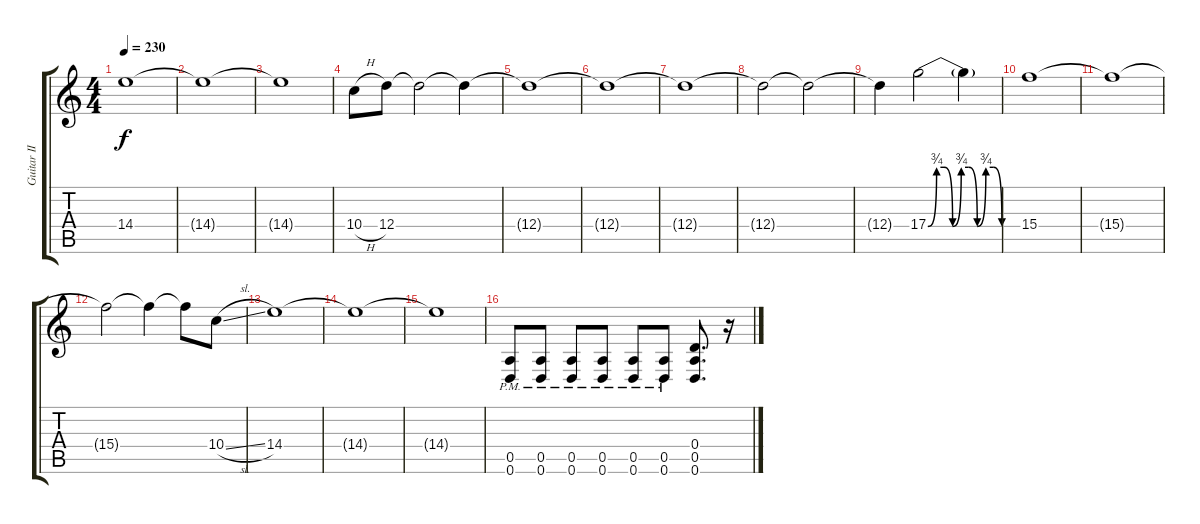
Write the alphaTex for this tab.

\track ("Guitar II [Eric]" "Guitar II ") {instrument distortionguitar}
\staff {score tabs}
\tuning (E4 B3 G3 D3 A2 D2) {hide}
\ts (4 4)
\tempo 230
\clef g2
\ks c
14.4.1{dy f} |
14.4{t}.1 |
14.4{t}.1 |
10.4{h}.8 12.4.8 12.4{t}.2 12.4{t}.4 |
12.4{t}.1 |
12.4{t}.1 |
12.4{t}.1 |
12.4{t}.2 12.4{t}.2 |
12.4{t}.4 17.4{be (custom 0 0 7 3 13 3 20 0 27 3 33 3 40 0 47 3 53 3 60 0)}.2 17.4{t}.4 |
15.4.1 |
15.4{t}.1 |
15.4{t}.2 15.4{t}.4 15.4{t}.8 10.4{sl}.8 |
14.4.1 |
14.4{t}.1 |
14.4{t}.1 |
(0.5{pm} 0.6{pm}).8 (0.5{pm} 0.6{pm}).8 (0.5{pm} 0.6{pm}).8 (0.5{pm} 0.6{pm}).8 (0.5{pm} 0.6{pm}).8 (0.5{pm} 0.6{pm}).8 (0.4 0.5 0.6).8{d} r.16
